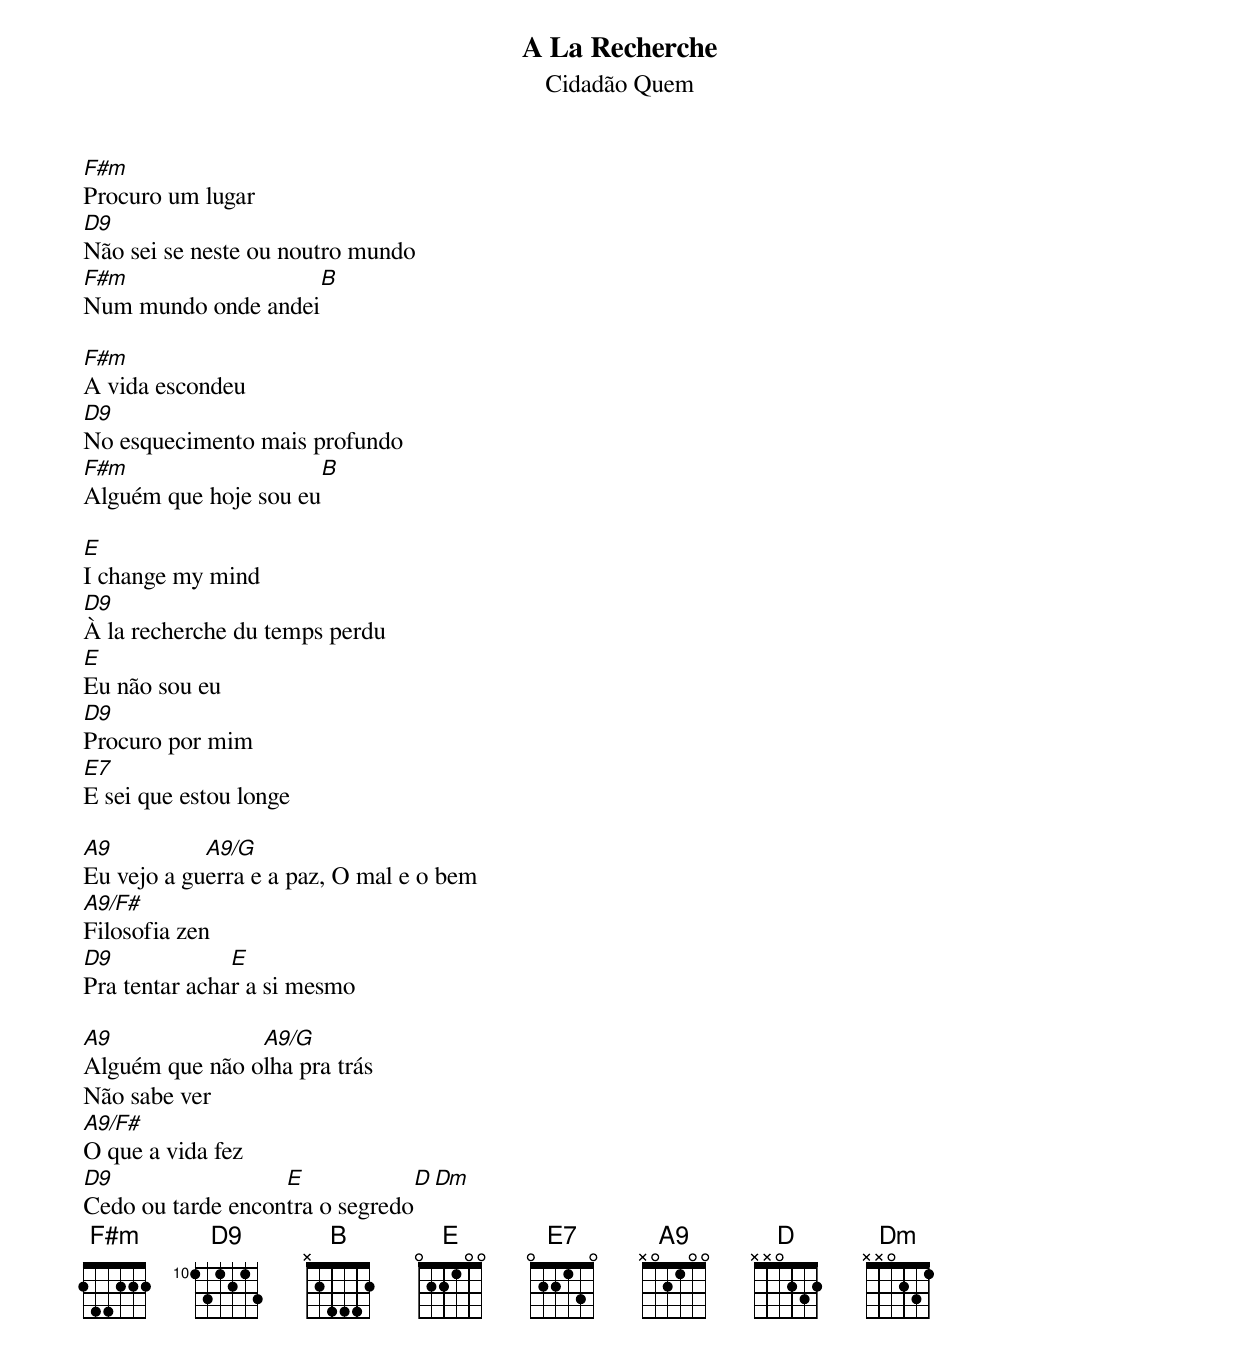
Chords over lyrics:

A La Recherche
Cidadão Quem

F#m
Procuro um lugar
D9
Não sei se neste ou noutro mundo
F#m                 B
Num mundo onde andei

F#m
A vida escondeu
D9
No esquecimento mais profundo
F#m                   B
Alguém que hoje sou eu

E
I change my mind
D9
À la recherche du temps perdu
E
Eu não sou eu
D9
Procuro por mim
E7
E sei que estou longe

A9          A9/G
Eu vejo a guerra e a paz, O mal e o bem
A9/F#
Filosofia zen
D9             E
Pra tentar achar a si mesmo

A9              A9/G
Alguém que não olha pra trás
Não sabe ver
A9/F#
O que a vida fez
D9                 E            D  Dm
Cedo ou tarde encontra o segredo
